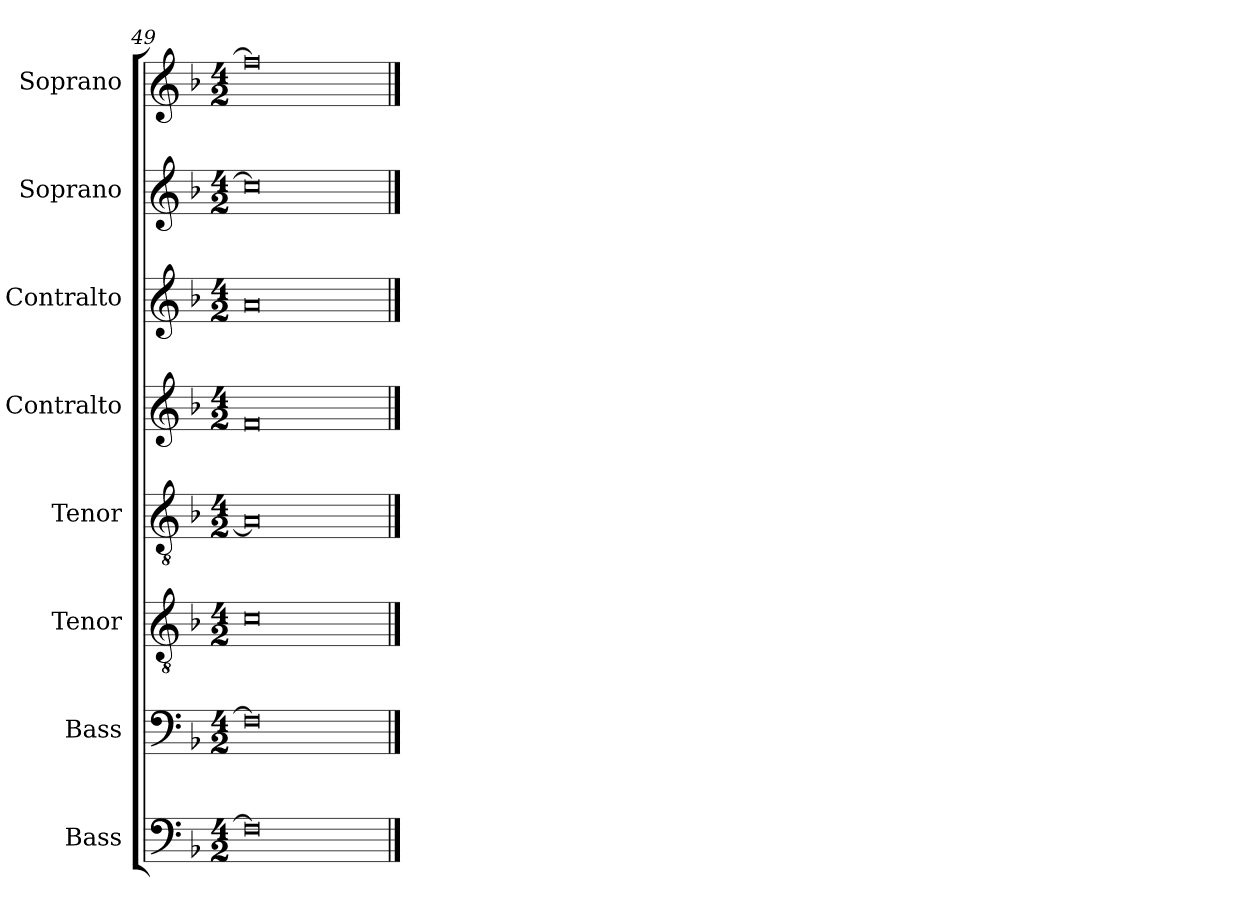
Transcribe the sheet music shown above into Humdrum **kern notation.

**kern	**kern	**kern	**kern	**kern	**kern	**kern	**kern
*part8	*part7	*part6	*part5	*part4	*part3	*part2	*part1
*staff8	*staff7	*staff6	*staff5	*staff4	*staff3	*staff2	*staff1
*I"Bass	*I"Bass	*I"Tenor	*I"Tenor	*I"Contralto	*I"Contralto	*I"Soprano	*I"Soprano
*I'B	*I'B	*I'T	*I'T	*I'A	*I'A	*I'S	*I'S
*clefF4	*clefF4	*clefGv2	*clefGv2	*clefG2	*clefG2	*clefG2	*clefG2
*k[b-]	*k[b-]	*k[b-]	*k[b-]	*k[b-]	*k[b-]	*k[b-]	*k[b-]
*F:ion	*F:ion	*F:ion	*F:ion	*F:ion	*F:ion	*F:ion	*F:ion
*M4/2	*M4/2	*M4/2	*M4/2	*M4/2	*M4/2	*M4/2	*M4/2
=49	=49	=49	=49	=49	=49	=49	=49
0F]	0F]	0c	0A]	0f	0a	0cc]	0ff]
==	==	==	==	==	==	==	==
*-	*-	*-	*-	*-	*-	*-	*-
